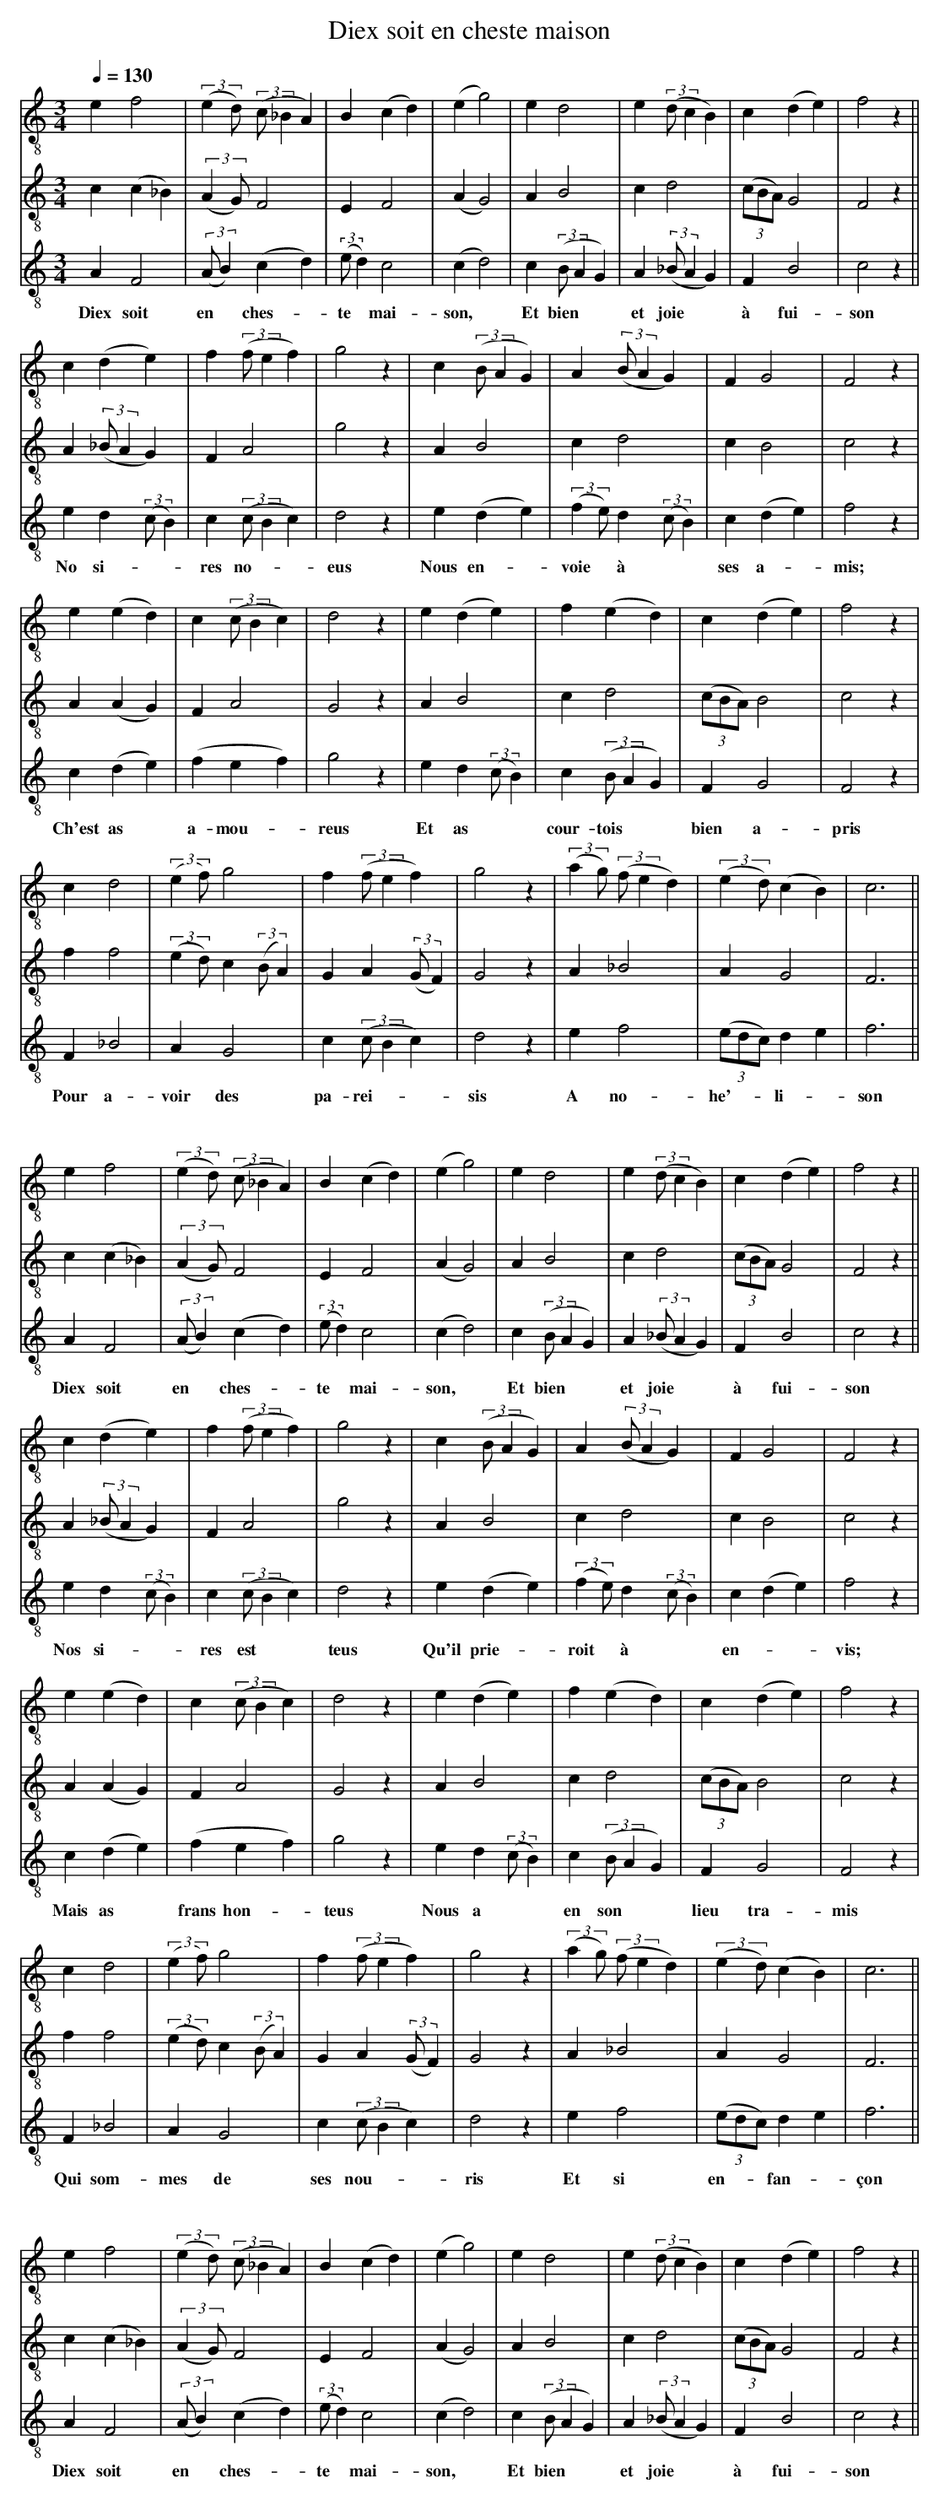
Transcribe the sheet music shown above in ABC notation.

X:1
T:Diex soit en cheste maison
M:3/4
L:1/4
Q:1/4=130
K:F Lydian
V:1 clef=treble-8 middle=B,
V:2 clef=treble-8 middle=B,
V:3 clef=treble-8 middle=B,
[V:1] E  F2   |((3:2:2ED/) ((3:2:2C/_B,A,)|       B,   (CD)|(E G2) | E        D2      | E   ((3:2:2D/CB,)  |  C         (DE) | F2  z ||
[V:2] C (C_B,)|((3:2:2A,G,/)      F,2     |       E,   F,2 |(A,G,2)| A,       B,2     | C          D2      |((3C/B,/A,/) G,2 | F,2 z ||
[V:3] A, F,2  |((3:2:2A,/B,)     (CD)     |((3:2:2E/D) C2  |(C D2) | C ((3:2:2B,/A,G,)| A, ((3:2:2_B,/A,G,)|  F,         B,2 | C2  z ||
w:   Diex soit        en*         ches-*          te*  mai-  son,*   Et       bien**    et         joie**     à          fui-  son
[V:1] C         (D        E)   | F ((3:2:2F/EF) | G2 z | C ((3:2:2B,/A,G,)|       A, ((3:2:2B,/A,G,)      | F, G,2 | F,2 z |
[V:2] A, ((3:2:2_B,/A,    G,)  | F,       A,2   | G2 z | A,       B,2     |       C         D2            | C  B,2 | C2  z |
[V:3] E          D ((3:2:2C/B,)| C ((3:2:2C/B,C)| D2 z | E       (DE)     |((3:2:2FE/)      D ((3:2:2C/B,)| C (DE) | F2  z |
w:    No         si-**          res       no-**   eus  Nous      en-*           voie*      à**            ses a-*   mis;
[V:1]  E  (ED)  | C ((3:2:2C/B,C)| D2  z | E (DE)          | F       (ED)     |   C        (DE) | F2  z |
[V:2]  A, (A,G,)| F,       A,2   | G,2 z | A, B,2          | C        D2      |((3C/B,/A,/) B,2 | C2  z |
[V:3]  C  (DE)  |(F        E   F)| G2  z | E  D((3:2:2C/B,)| C ((3:2:2B,/A,G,)|   F,        G,2 | F,2 z |
w:  Ch'est as*    a-       mou-*   reus    Et as**          cour-     tois**      bien      a-    pris
[V:1] C   D2  | ((3:2:2EF/) G2     | F  ((3:2:2F/EF)   | G2  z | ((3:2:2AG/) ((3:2:2F/ED) |((3:2:2ED/)    (CB,) | C3  ||
[V:2] F   F2  | ((3:2:2ED/) C((3:2:2B,/A,)| G, A,((3:2:2G,/F,)| G,2 z | A,  _B,2   |      A,     G,2 | F,3 ||
[V:3] F, _B,2 | A,   G,2    | C  ((3:2:2C/B,C)  | D2  z | E    F2    |    ((3E/D/C/) DE  | F3  ||
w:   Pour a-   voir  des     pa- rei-**    sis     A    no-         he'-**  li-*  son
[V:1] E  F2   |((3:2:2ED/) ((3:2:2C/_B,A,)|       B,   (CD)|(E G2) | E        D2      | E   ((3:2:2D/CB,)  |  C         (DE) | F2  z ||
[V:2] C (C_B,)|((3:2:2A,G,/)      F,2     |       E,   F,2 |(A,G,2)| A,       B,2     | C          D2      |((3C/B,/A,/) G,2 | F,2 z ||
[V:3] A, F,2  |((3:2:2A,/B,)     (CD)     |((3:2:2E/D) C2  |(C D2) | C ((3:2:2B,/A,G,)| A, ((3:2:2_B,/A,G,)|  F,         B,2 | C2  z ||
w:   Diex soit        en*         ches-*          te*  mai-  son,*   Et       bien**    et         joie**     à          fui-  son
[V:1] C         (D        E)   | F ((3:2:2F/EF) | G2 z | C ((3:2:2B,/A,G,)|       A, ((3:2:2B,/A,G,)      | F, G,2 | F,2 z |
[V:2] A, ((3:2:2_B,/A,    G,)  | F,       A,2   | G2 z | A,       B,2     |       C         D2            | C  B,2 | C2  z |
[V:3] E          D ((3:2:2C/B,)| C ((3:2:2C/B,C)| D2 z | E       (DE)     |((3:2:2FE/)      D ((3:2:2C/B,)| C (DE) | F2  z |
w:    Nos        si-**          res       est**   teus Qu'il      prie-*         roit*      à**             en-**    vis;
[V:1]  E  (ED)  | C ((3:2:2C/B,C)| D2  z | E (DE)          | F       (ED)     |   C        (DE) | F2  z |
[V:2]  A, (A,G,)| F,       A,2   | G,2 z | A, B,2          | C        D2      |((3C/B,/A,/) B,2 | C2  z |
[V:3]  C  (DE)  |(F        E   F)| G2  z | E  D((3:2:2C/B,)| C ((3:2:2B,/A,G,)|   F,        G,2 | F,2 z |
w:   Mais  as*    frans    hon-*   teus  Nous a**            en       son**       lieu      tra-  mis
[V:1] C   D2  | ((3:2:2EF/) G2     | F  ((3:2:2F/EF)   | G2  z | ((3:2:2AG/) ((3:2:2F/ED) |((3:2:2ED/)    (CB,) | C3  ||
[V:2] F   F2  | ((3:2:2ED/) C((3:2:2B,/A,)| G, A,((3:2:2G,/F,)| G,2 z | A,  _B,2   |      A,     G,2 | F,3 ||
[V:3] F, _B,2 | A,   G,2    | C  ((3:2:2C/B,C)  | D2  z | E    F2    |    ((3E/D/C/) DE  | F3  ||
w:   Qui som-  mes   de      ses nou-**    ris     Et   si          en-**   fan-*çon
[V:1] E  F2   |((3:2:2ED/) ((3:2:2C/_B,A,)|       B,   (CD)|(E G2) | E        D2      | E   ((3:2:2D/CB,)  |  C         (DE) | F2  z ||
[V:2] C (C_B,)|((3:2:2A,G,/)      F,2     |       E,   F,2 |(A,G,2)| A,       B,2     | C          D2      |((3C/B,/A,/) G,2 | F,2 z ||
[V:3] A, F,2  |((3:2:2A,/B,)     (CD)     |((3:2:2E/D) C2  |(C D2) | C ((3:2:2B,/A,G,)| A, ((3:2:2_B,/A,G,)|  F,         B,2 | C2  z ||
w:   Diex soit        en*         ches-*          te*  mai-  son,*   Et       bien**    et         joie**     à          fui-  son
